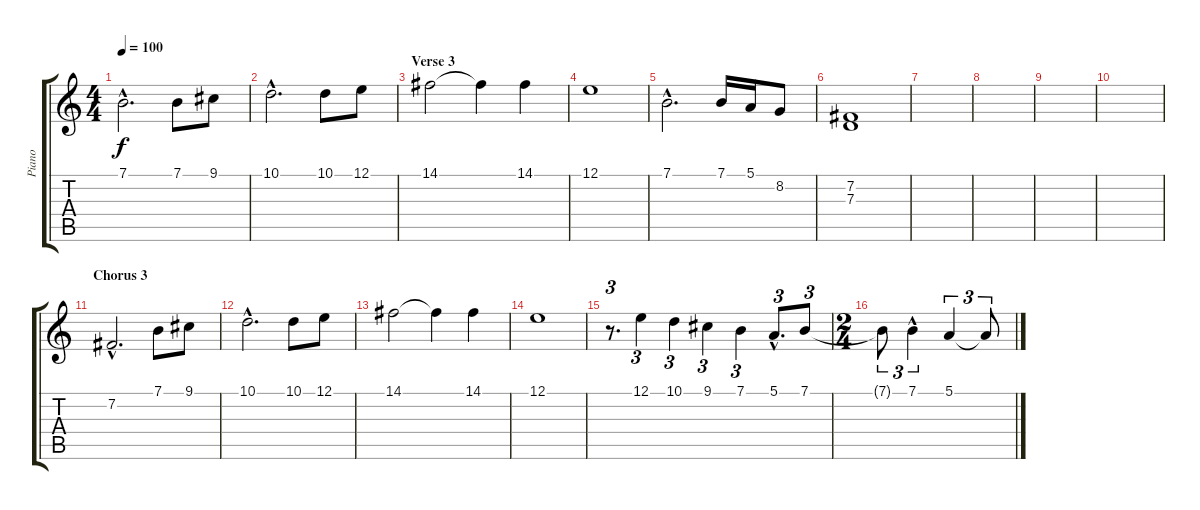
\track ("Piano" "Piano") {instrument acousticgrandpiano}
\staff {score tabs}
\tuning (E4 B3 G3 D3 A2 E2) {hide}
\ts (4 4)
\tempo 100
\clef g2
\ks c
7.1{hac}.2{d dy f} 7.1.8 9.1.8 |
10.1{hac}.2{d} 10.1.8 12.1.8 |
\section ("" "Verse 3")
14.1.2 14.1{t}.4 14.1.4 |
12.1.1 |
7.1{hac}.2{d} 7.1.16 5.1.16 8.2.8 |
(7.2 7.3).1 |
|
|
|
|
\section ("" "Chorus 3")
7.2{hac}.2{d} 7.1.8 9.1.8 |
10.1{hac}.2{d} 10.1.8 12.1.8 |
14.1.2 14.1{t}.4 14.1.4 |
12.1.1 |
r.8{d tu (3 2)} 12.1.4{tu (3 2)} 10.1.4{tu (3 2)} 9.1.4{tu (3 2)} 7.1.4{tu (3 2)} 5.1{hac}.8{d tu (3 2)} 7.1.8{tu (3 2)} |
\ts (2 4)
7.1{t}.8{tu (3 2)} 7.1{hac}.4{tu (3 2)} 5.1.4{tu (3 2)} 5.1{t}.8{tu (3 2)}
